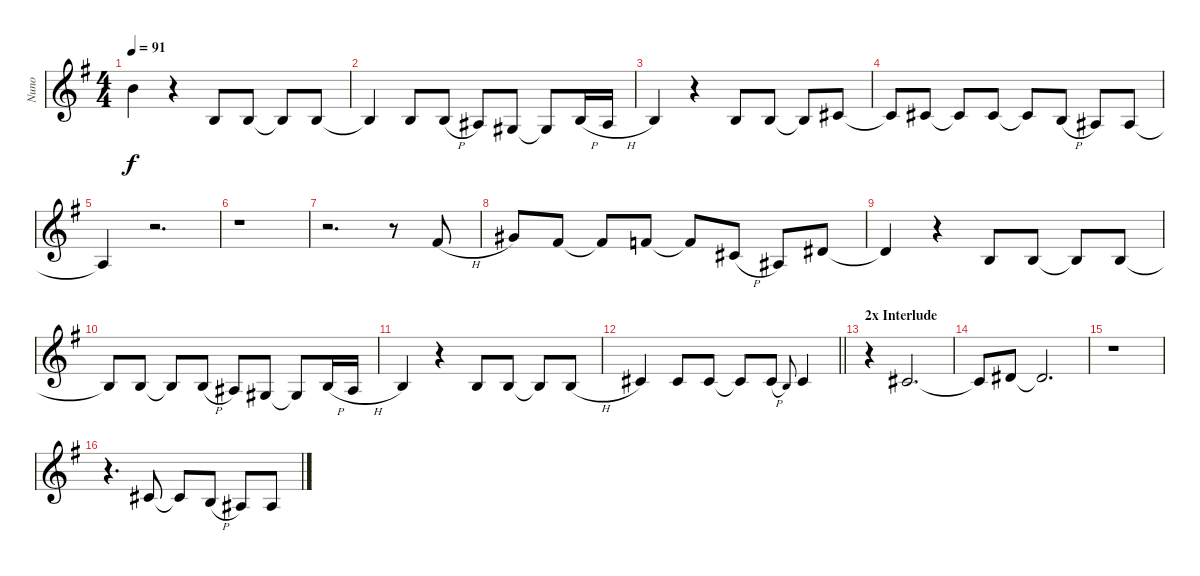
\track ("Nuno" "Nuno") {instrument frenchhorn}
\staff {score}
\tuning (Eb4 Bb3 Gb3 Db3 Ab2 Eb2) {hide}
\ts (4 4)
\tempo 91
\clef g2
\ks g
8.1{t}.4{dy f} r.4 1.2.8 1.2.8 1.2{t}.8 1.2.8 |
1.2{t}.4 5.3.8 5.3{h}.8 4.3.8 2.3.8 2.3{t}.8 5.3{h}.16 4.3{h}.16 |
5.3.4 r.4 5.3.8 5.3.8 5.3{t}.8 7.3.8 |
7.3{t}.8 7.3.8 7.3{t}.8 7.3.8 7.3{t}.8 5.3{h}.8 4.3.8 4.3.8 |
4.3{t}.4 r.2{d} |
r.1 |
r.2{d} r.8 8.2{h}.8 |
10.2.8 8.2.8 8.2{t}.8 7.2.8 7.2{t}.8 7.3{h}.8 4.3.8 5.2.8 |
5.2{t}.4 r.4 1.2.8 1.2.8 1.2{t}.8 1.2.8 |
1.2{t}.8 1.2.8 1.2{t}.8 5.3{h}.8 4.3.8 2.3.8 2.3{t}.8 5.3{h}.16 4.3{h}.16 |
5.3.4 r.4 5.3.8 5.3.8 5.3{t}.8 5.3{h}.8 |
\barLineRight lightlight
7.3.4 7.3.8 7.3.8 7.3{t}.8 7.3{h}.8 5.3.8{gr onbeat} 7.3.4 |
\section ("" "2x Interlude")
r.4 3.2.2{d} |
3.2{t}.8 5.2.8 5.2{t}.2{d} |
r.1 |
r.4{d} 7.3.8 7.3{t}.8 5.3{h}.8 4.3.8 4.3.8
